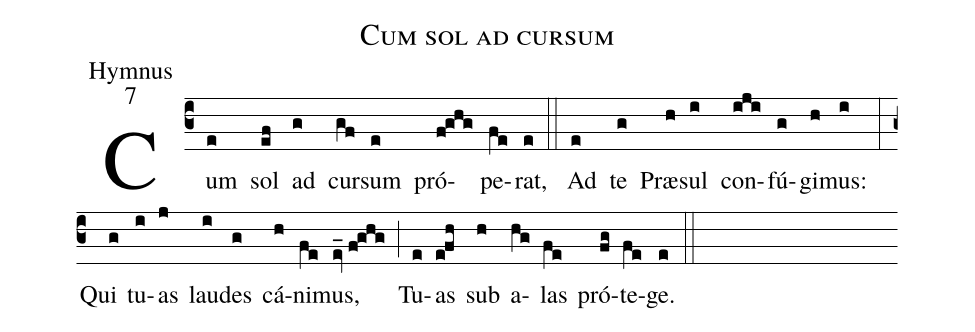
name:Cum sol ad cursum;
office-part:Hymnus;
mode:7;
%%
(c3) Cum(e) sol(ef) ad(g) cur(gf)sum(e) pró(f!ghg)pe(fe)rat,(e) (::)
Ad(e) te(g) Præ(h)sul(i) con(iji)fú(g)gi(h)mus:(i) (:)
Qui(g) tu(i)as(j) lau(i)des(g) cá(h)ni(fe)mus,(ev_//f!ghg) (;) Tu(e)as(e!fh) sub(h) a(hg)las(fe) pró(fg)te(fe)ge.(e) (::)
